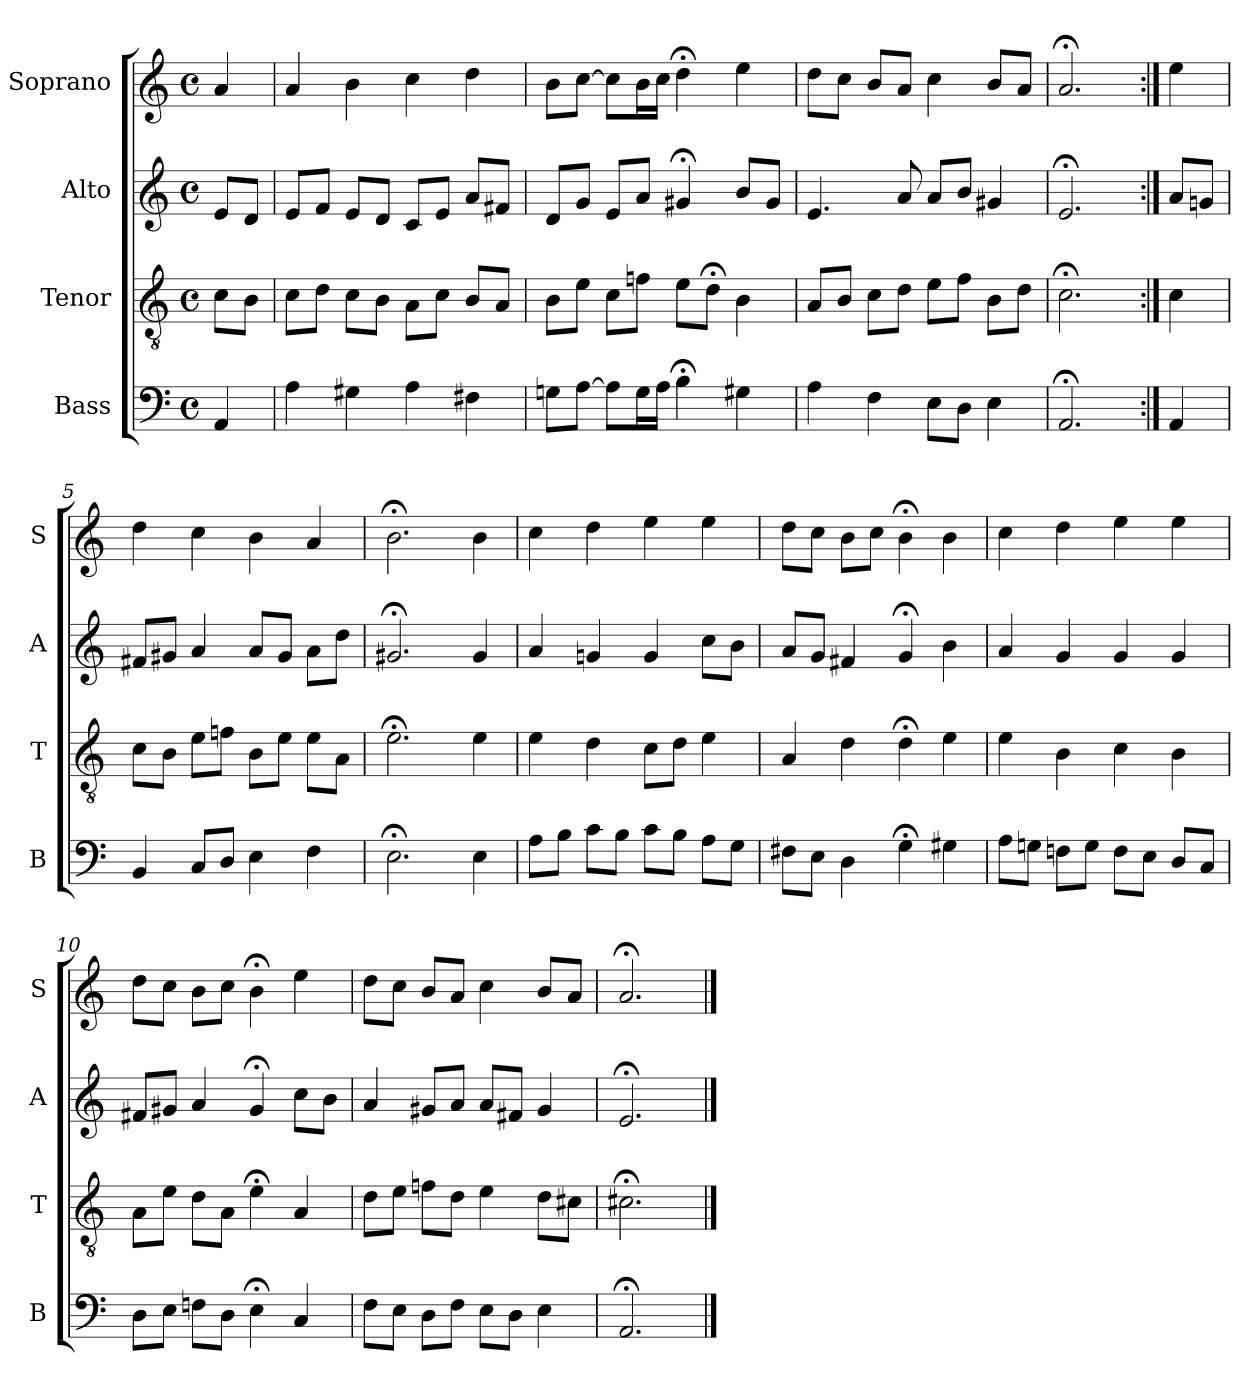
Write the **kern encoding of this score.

**kern	**kern	**kern	**kern
*part4	*part3	*part2	*part1
*staff4	*staff3	*staff2	*staff1
*I"Bass	*I"Tenor	*I"Alto	*I"Soprano
*I'B	*I'T	*I'A	*I'S
*clefF4	*clefGv2	*clefG2	*clefG2
*k[]	*k[]	*k[]	*k[]
*a:	*a:	*a:	*a:
*M4/4	*M4/4	*M4/4	*M4/4
*met(c)	*met(c)	*met(c)	*met(c)
*MM100	*MM100	*MM100	*MM100
=	=	=	=
4AA	8cL	8eL	4a
.	8BJ	8dJ	.
=1	=1	=1	=1
4A	8cL	8eL	4a
.	8dJ	8fJ	.
4G#X	8cL	8eL	4b
.	8BJ	8dJ	.
4A	8AL	8cL	4cc
.	8cJ	8eJ	.
4F#X	8BL	8aL	4dd
.	8AJ	8f#XJ	.
=2	=2	=2	=2
8GnL	8BL	8dL	8bL
[8AJ	8eJ	8gJ	[8ccJ
8AL]	8cL	8eL	8ccL]
16GL	8fnJ	8aJ	16bL
16AJJ	.	.	16ccJJ
4B;<	8eL	4g#X;<	4dd;<
.	8d;<J	.	.
4G#X	4B	8bL	4ee
.	.	8g#J	.
=3	=3	=3	=3
4A	8AL	4.e	8ddL
.	8BJ	.	8ccJ
4F	8cL	.	8bL
.	8dJ	8a	8aJ
8EL	8eL	8aL	4cc
8DJ	8fJ	8bJ	.
4E	8BL	4g#X	8bL
.	8dJ	.	8aJ
=4	=4	=4	=4
2.AA;<	2.c;<	2.e;<	2.a;<
=:|!	=:|!	=:|!	=:|!
4AA	4c	8aL	4ee
.	.	8gnJ	.
=5	=5	=5	=5
4BB	8cL	8f#XL	4dd
.	8BJ	8g#XJ	.
8CL	8eL	4a	4cc
8DJ	8fnJ	.	.
4E	8BL	8aL	4b
.	8eJ	8g#J	.
4F	8eL	8aL	4a
.	8AJ	8ddJ	.
=6	=6	=6	=6
2.E;<	2.e;<	2.g#X;<	2.b;<
4E	4e	4g#	4b
=7	=7	=7	=7
8AL	4e	4a	4cc
8BJ	.	.	.
8cL	4d	4gn	4dd
8BJ	.	.	.
8cL	8cL	4g	4ee
8BJ	8dJ	.	.
8AL	4e	8ccL	4ee
8GJ	.	8bJ	.
=8	=8	=8	=8
8F#XL	4A	8aL	8ddL
8EJ	.	8gJ	8ccJ
4D	4d	4f#X	8bL
.	.	.	8ccJ
4G;<	4d;<	4g;<	4b;<
4G#X	4e	4b	4b
=9	=9	=9	=9
8AL	4e	4a	4cc
8GnJ	.	.	.
8FniL	4Bi	4gi	4ddi
8GJ	.	.	.
8FL	4c	4g	4ee
8EJ	.	.	.
8DL	4B	4g	4ee
8CJ	.	.	.
=10	=10	=10	=10
8DL	8AL	8f#XL	8ddL
8EJ	8eJ	8g#XJ	8ccJ
8FnL	8dL	4a	8bL
8DJ	8AJ	.	8ccJ
4E;<	4e;<	4g#;<	4b;<
4C	4A	8ccL	4ee
.	.	8bJ	.
=11	=11	=11	=11
8FL	8dL	4a	8ddL
8EJ	8eJ	.	8ccJ
8DL	8fnL	8g#XL	8bL
8FJ	8dJ	8aJ	8aJ
8EL	4e	8aL	4cc
8DJ	.	8f#XJ	.
4E	8dL	4g#	8bL
.	8c#XJ	.	8aJ
=12	=12	=12	=12
2.AA;<	2.c#X;<	2.e;<	2.a;<
==	==	==	==
*-	*-	*-	*-
